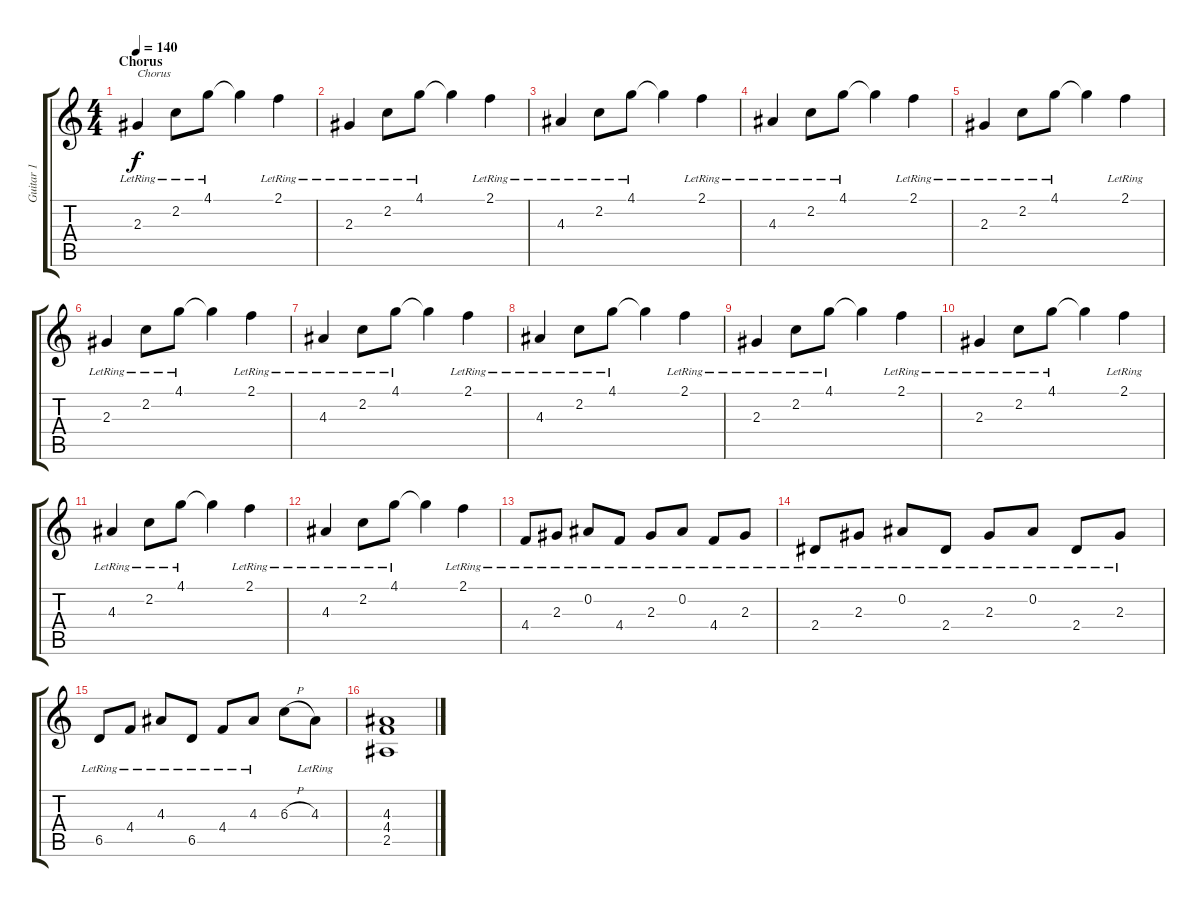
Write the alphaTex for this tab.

\track ("Guitar 1" "Guitar 1") {instrument electricguitarclean}
\staff {score tabs}
\tuning (Eb4 Bb3 Gb3 Db3 Ab2 Eb2) {hide}
\ts (4 4)
\section ("" "Chorus")
\tempo 140
\clef g2
\ks c
2.3{lr}.4{txt "Chorus" dy f} 2.2{lr}.8 4.1{lr}.8 4.1{t}.4 2.1{lr}.4 |
2.3{lr}.4 2.2{lr}.8 4.1{lr}.8 4.1{t}.4 2.1{lr}.4 |
4.3{lr}.4 2.2{lr}.8 4.1{lr}.8 4.1{t}.4 2.1{lr}.4 |
4.3{lr}.4 2.2{lr}.8 4.1{lr}.8 4.1{t}.4 2.1{lr}.4 |
2.3{lr}.4 2.2{lr}.8 4.1{lr}.8 4.1{t}.4 2.1{lr}.4 |
2.3{lr}.4 2.2{lr}.8 4.1{lr}.8 4.1{t}.4 2.1{lr}.4 |
4.3{lr}.4 2.2{lr}.8 4.1{lr}.8 4.1{t}.4 2.1{lr}.4 |
4.3{lr}.4 2.2{lr}.8 4.1{lr}.8 4.1{t}.4 2.1{lr}.4 |
2.3{lr}.4 2.2{lr}.8 4.1{lr}.8 4.1{t}.4 2.1{lr}.4 |
2.3{lr}.4 2.2{lr}.8 4.1{lr}.8 4.1{t}.4 2.1{lr}.4 |
4.3{lr}.4 2.2{lr}.8 4.1{lr}.8 4.1{t}.4 2.1{lr}.4 |
4.3{lr}.4 2.2{lr}.8 4.1{lr}.8 4.1{t}.4 2.1{lr}.4 |
4.4{lr}.8 2.3{lr}.8 0.2{lr}.8 4.4{lr}.8 2.3{lr}.8 0.2{lr}.8 4.4{lr}.8 2.3{lr}.8 |
2.4{lr}.8 2.3{lr}.8 0.2{lr}.8 2.4{lr}.8 2.3{lr}.8 0.2{lr}.8 2.4{lr}.8 2.3{lr}.8 |
6.5{lr}.8 4.4{lr}.8 4.3{lr}.8 6.5{lr}.8 4.4{lr}.8 4.3{lr}.8 6.3{h}.8 4.3{lr}.8 |
(4.3 4.4 2.5).1
